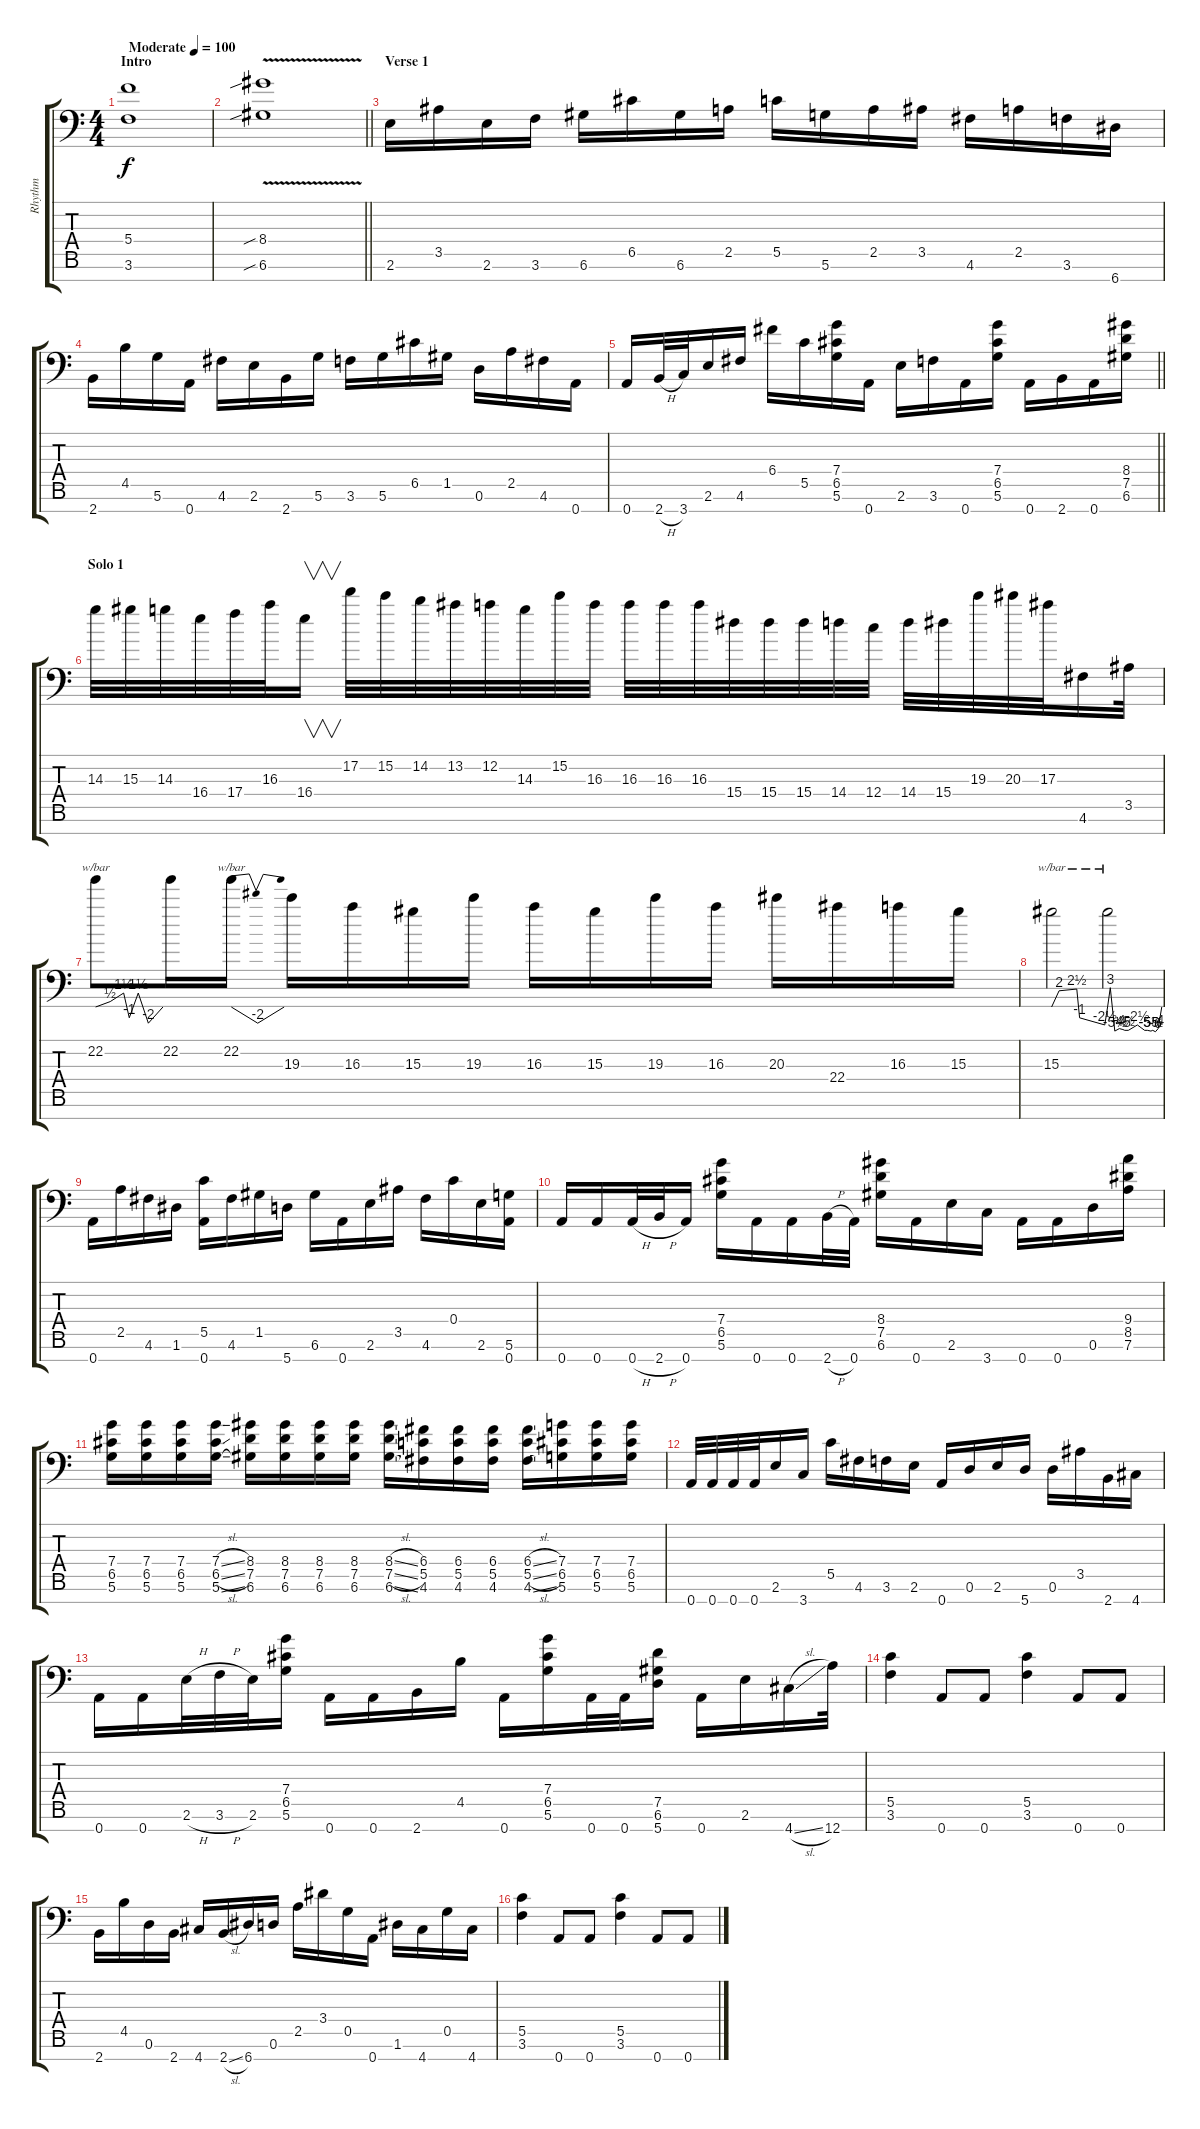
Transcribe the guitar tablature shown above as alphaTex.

\track ("Rhythm" "Rhythm") {instrument overdrivenguitar}
\staff {score tabs}
\tuning (D4 A3 F3 C3 G2 D2 A1) {hide}
\ts (4 4)
\section ("" "Intro")
\tempo (100 "Moderate")
\clef f4
\ks c
(5.4 3.6).1{dy f instrument overdrivenguitar} |
\barLineRight lightlight
(8.4{v sib} 6.6{sib}).1 |
\section ("" "Verse 1")
2.6.16 3.5.16 2.6.16 3.6.16 6.6.16 6.5.16 6.6.16 2.5.16 5.5.16 5.6.16 2.5.16 3.5.16 4.6.16 2.5.16 3.6.16 6.7.16 |
2.7.16 4.5.16 5.6.16 0.7.16 4.6.16 2.6.16 2.7.16 5.6.16 3.6.16 5.6.16 6.5.16 1.5.16 0.6.16 2.5.16 4.6.16 0.7.16 |
\barLineRight lightlight
0.7.16 2.7{h}.32 3.7.32 2.6.16 4.6.16 6.4.16 5.5.16 (7.4 6.5 5.6).16 0.7.16 2.6.16 3.6.16 0.7.16 (7.4 6.5 5.6).16 0.7.16 2.7.16 0.7.16 (8.4 7.5 6.6).16 |
\section ("" "Solo 1")
14.3.32 15.3.32 14.3.32 16.4.32 17.4.32 16.3.32 16.4.16{v} 17.2.32 15.2.32 14.2.32 13.2.32 12.2.32 14.3.32 15.2.32 16.3.32 16.3.32 16.3.32 16.3.32 15.4.32 15.4.32 15.4.32 14.4.32 12.4.32 14.4.32 15.4.32 19.3.32 20.3.32 17.3.32 4.6.16 3.5.32 |
22.2.8{tbe (custom default 0 0 13 2 25 6 30 -4 38 6 47 -8 60 0)} 22.2.16 22.2.16{tbe (dip default 0 0 30 -8 60 0)} 19.3.16 16.3.16 15.3.16 19.3.16 16.3.16 15.3.16 19.3.16 16.3.16 20.3.16 22.4.16 16.3.16 15.3.16 |
15.3.2{tbe (custom default 0 0 8 8 27 10 30 -4 57 -10 60 0)} 15.3{t}.2{tbe (custom default 0 0 3 12 8 -22 13 -16 17 -18 19 -20 23 -20 33 -10 41 -20 44 -20 48 -22 50 -20 53 -24 56 -16 60 0)} |
0.7.16 2.5.16 4.6.16 1.6.16 (5.5 0.7).16 4.6.16 1.5.16 5.7.16 6.6.16 0.7.16 2.6.16 3.5.16 4.6.16 0.4.16 2.6.16 (5.6 0.7).16 |
0.7.16 0.7.16 0.7{h}.32 2.7{h}.32 0.7.16 (7.4 6.5 5.6).16 0.7.16 0.7.16 2.7{h}.32 0.7.32 (8.4 7.5 6.6).16 0.7.16 2.6.16 3.7.16 0.7.16 0.7.16 0.6.16 (9.4 8.5 7.6).16 |
(7.4 6.5 5.6).16 (7.4 6.5 5.6).16 (7.4 6.5 5.6).16 (7.4{sl} 6.5{sl} 5.6{sl}).16 (8.4 7.5 6.6).16 (8.4 7.5 6.6).16 (8.4 7.5 6.6).16 (8.4 7.5 6.6).16 (8.4{sl} 7.5{sl} 6.6{sl}).16 (6.4 5.5 4.6).16 (6.4 5.5 4.6).16 (6.4 5.5 4.6).16 (6.4{sl} 5.5{sl} 4.6{sl}).16 (7.4 6.5 5.6).16 (7.4 6.5 5.6).16 (7.4 6.5 5.6).16 |
0.7.32 0.7.32 0.7.32 0.7.32 2.6.16 3.7.16 5.5.16 4.6.16 3.6.16 2.6.16 0.7.16 0.6.16 2.6.16 5.7.16 0.6.16 3.5.16 2.7.16 4.7.16 |
0.7.16 0.7.16 2.6{h}.32 3.6{h}.32 2.6.32 (7.4 6.5 5.6).16 0.7.16 0.7.16 2.7.16 4.5.16 0.7.16 (7.4 6.5 5.6).16 0.7.32 0.7.32 (7.5 6.6 5.7).16 0.7.16 2.6.16 4.7{sl}.16 12.7.32 |
(5.5 3.6).4 0.7.8 0.7.8 (5.5 3.6).4 0.7.8 0.7.8 |
2.7.16 4.5.16 0.6.16 2.7.16 4.7.16 2.7{sl}.16 6.7.16 0.6.16 2.5.16 3.4.16 0.5.16 0.7.16 1.6.16 4.7.16 0.5.16 4.7.16 |
(5.5 3.6).4 0.7.8 0.7.8 (5.5 3.6).4 0.7.8 0.7.8
